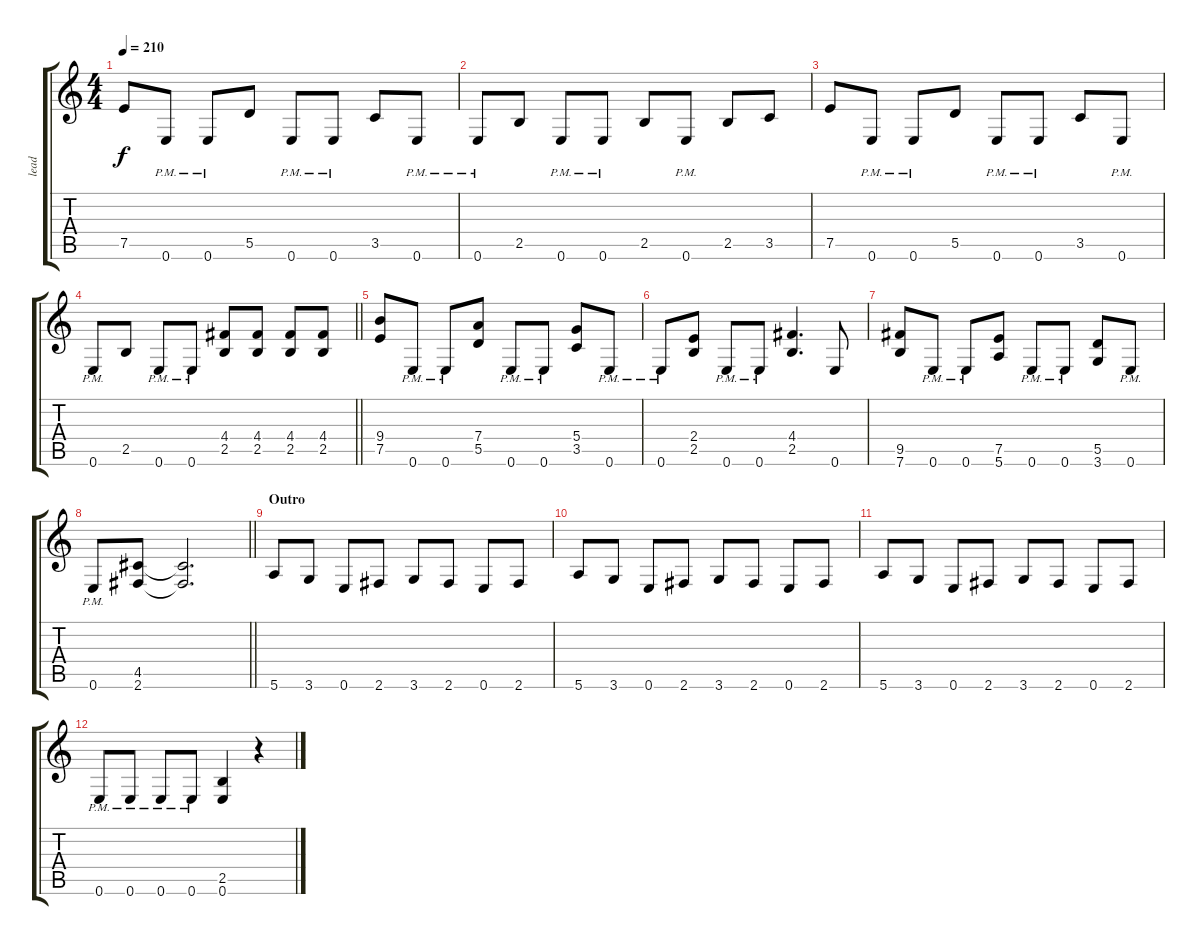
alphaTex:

\track ("lead" "lead") {instrument distortionguitar}
\staff {score tabs}
\tuning (E4 B3 G3 D3 A2 E2) {hide}
\ts (4 4)
\section ("" "")
\tempo 210
\clef g2
\ks c
7.5.8{dy f} 0.6{pm}.8 0.6{pm}.8 5.5.8 0.6{pm}.8 0.6{pm}.8 3.5.8 0.6{pm}.8 |
0.6{pm}.8 2.5.8 0.6{pm}.8 0.6{pm}.8 2.5.8 0.6{pm}.8 2.5.8 3.5.8 |
7.5.8 0.6{pm}.8 0.6{pm}.8 5.5.8 0.6{pm}.8 0.6{pm}.8 3.5.8 0.6{pm}.8 |
\barLineRight lightlight
0.6{pm}.8 2.5.8 0.6{pm}.8 0.6{pm}.8 (4.4 2.5).8 (4.4 2.5).8 (4.4 2.5).8 (4.4 2.5).8 |
(9.4 7.5).8 0.6{pm}.8 0.6{pm}.8 (7.4 5.5).8 0.6{pm}.8 0.6{pm}.8 (5.4 3.5).8 0.6{pm}.8 |
0.6{pm}.8 (2.4 2.5).8 0.6{pm}.8 0.6{pm}.8 (4.4 2.5).4{d} 0.6.8 |
(9.5 7.6).8 0.6{pm}.8 0.6{pm}.8 (7.5 5.6).8 0.6{pm}.8 0.6{pm}.8 (5.5 3.6).8 0.6{pm}.8 |
\barLineRight lightlight
0.6{pm}.8 (4.5 2.6).8 (4.5{t} 2.6{t}).2{d} |
\section ("" "Outro")
5.6.8 3.6.8 0.6.8 2.6.8 3.6.8 2.6.8 0.6.8 2.6.8 |
5.6.8 3.6.8 0.6.8 2.6.8 3.6.8 2.6.8 0.6.8 2.6.8 |
5.6.8 3.6.8 0.6.8 2.6.8 3.6.8 2.6.8 0.6.8 2.6.8 |
0.6{pm}.8 0.6{pm}.8 0.6{pm}.8 0.6{pm}.8 (2.5 0.6).4 r.4
